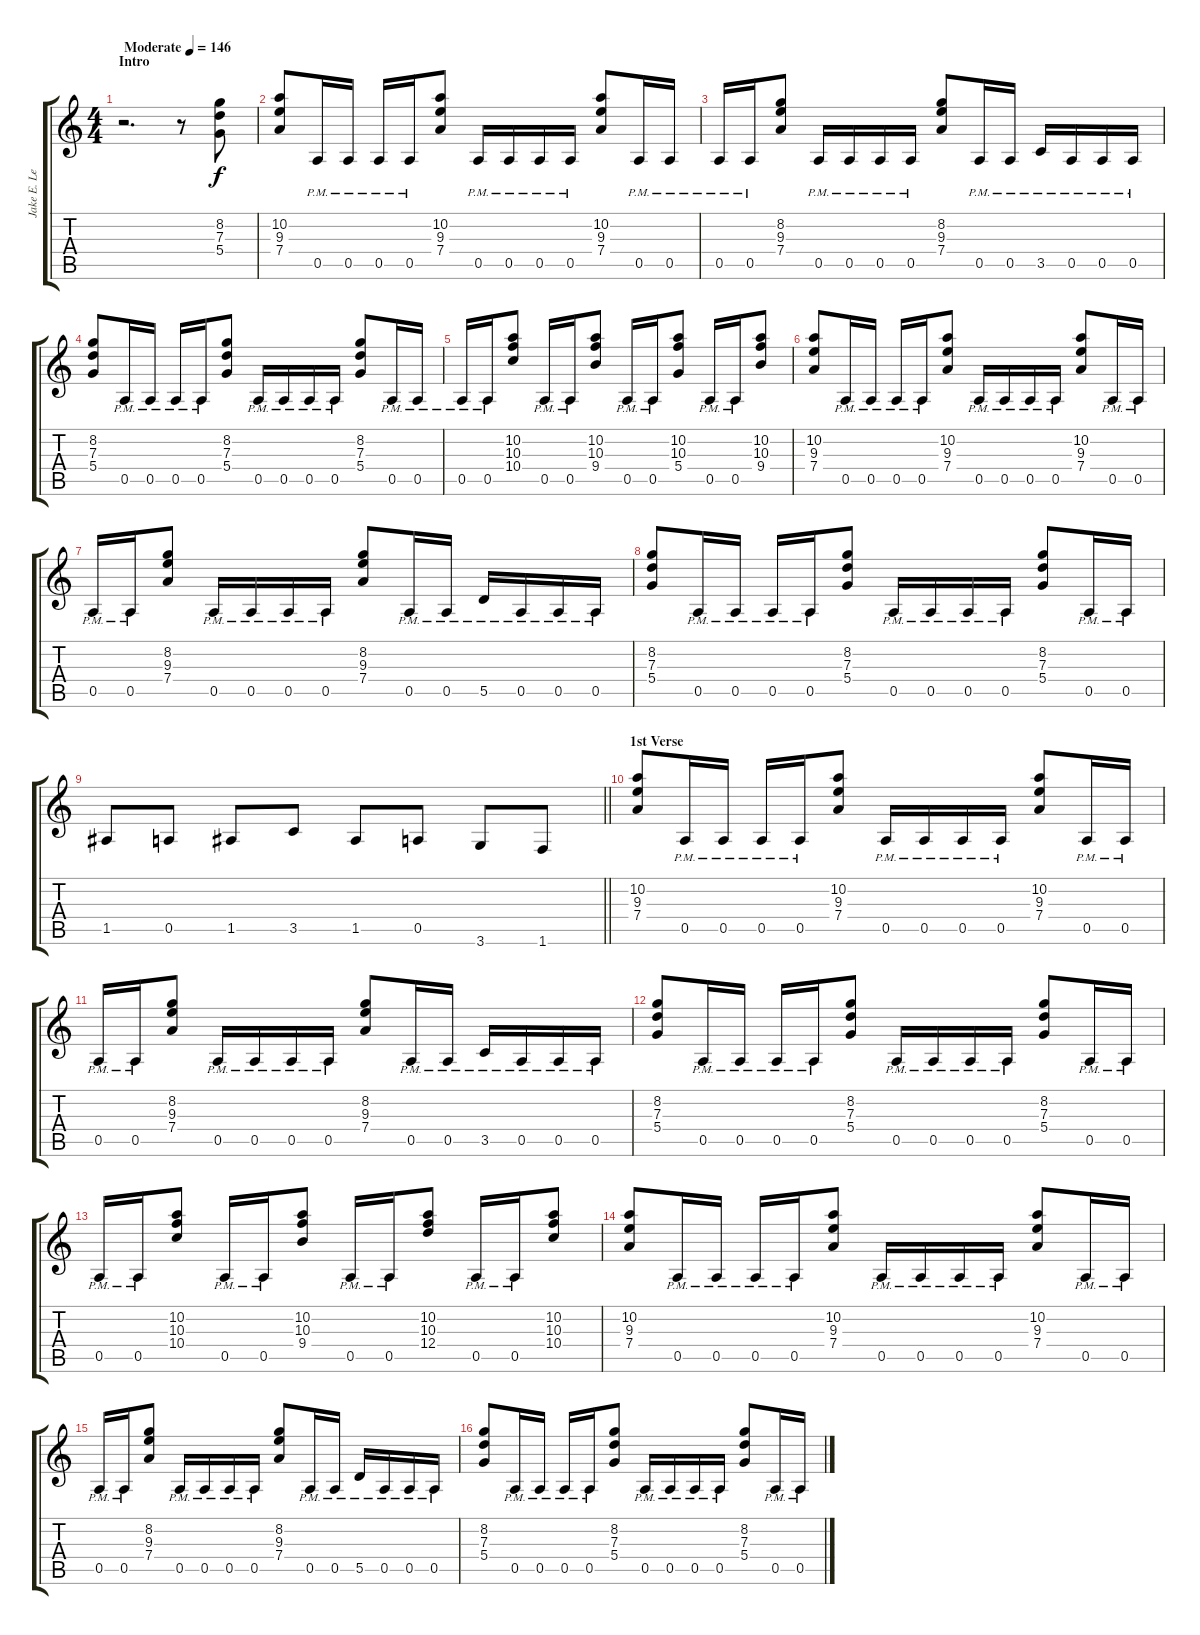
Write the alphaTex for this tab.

\track ("Jake E. Lee Rhythm Guitar 1" "Jake E. Le") {instrument distortionguitar}
\staff {score tabs}
\tuning (E4 B3 G3 D3 A2 E2) {hide}
\ts (4 4)
\section ("" "Intro")
\tempo (146 "Moderate")
\clef g2
\ks c
r.2{d dy f instrument distortionguitar} r.8 (8.2 7.3 5.4).8 |
(10.2 9.3 7.4).8 0.5{pm}.16 0.5{pm}.16 0.5{pm}.16 0.5{pm}.16 (10.2 9.3 7.4).8 0.5{pm}.16 0.5{pm}.16 0.5{pm}.16 0.5{pm}.16 (10.2 9.3 7.4).8 0.5{pm}.16 0.5{pm}.16 |
0.5{pm}.16 0.5{pm}.16 (8.2 9.3 7.4).8 0.5{pm}.16 0.5{pm}.16 0.5{pm}.16 0.5{pm}.16 (8.2 9.3 7.4).8 0.5{pm}.16 0.5{pm}.16 3.5{pm}.16 0.5{pm}.16 0.5{pm}.16 0.5{pm}.16 |
(8.2 7.3 5.4).8 0.5{pm}.16 0.5{pm}.16 0.5{pm}.16 0.5{pm}.16 (8.2 7.3 5.4).8 0.5{pm}.16 0.5{pm}.16 0.5{pm}.16 0.5{pm}.16 (8.2 7.3 5.4).8 0.5{pm}.16 0.5{pm}.16 |
0.5{pm}.16 0.5{pm}.16 (10.2 10.3 10.4).8 0.5{pm}.16 0.5{pm}.16 (10.2 10.3 9.4).8 0.5{pm}.16 0.5{pm}.16 (10.2 10.3 5.4).8 0.5{pm}.16 0.5{pm}.16 (10.2 10.3 9.4).8 |
(10.2 9.3 7.4).8 0.5{pm}.16 0.5{pm}.16 0.5{pm}.16 0.5{pm}.16 (10.2 9.3 7.4).8 0.5{pm}.16 0.5{pm}.16 0.5{pm}.16 0.5{pm}.16 (10.2 9.3 7.4).8 0.5{pm}.16 0.5{pm}.16 |
0.5{pm}.16 0.5{pm}.16 (8.2 9.3 7.4).8 0.5{pm}.16 0.5{pm}.16 0.5{pm}.16 0.5{pm}.16 (8.2 9.3 7.4).8 0.5{pm}.16 0.5{pm}.16 5.5{pm}.16 0.5{pm}.16 0.5{pm}.16 0.5{pm}.16 |
(8.2 7.3 5.4).8 0.5{pm}.16 0.5{pm}.16 0.5{pm}.16 0.5{pm}.16 (8.2 7.3 5.4).8 0.5{pm}.16 0.5{pm}.16 0.5{pm}.16 0.5{pm}.16 (8.2 7.3 5.4).8 0.5{pm}.16 0.5{pm}.16 |
\barLineRight lightlight
1.5.8 0.5.8 1.5.8 3.5.8 1.5.8 0.5.8 3.6.8 1.6.8 |
\section ("" "1st Verse")
(10.2 9.3 7.4).8 0.5{pm}.16 0.5{pm}.16 0.5{pm}.16 0.5{pm}.16 (10.2 9.3 7.4).8 0.5{pm}.16 0.5{pm}.16 0.5{pm}.16 0.5{pm}.16 (10.2 9.3 7.4).8 0.5{pm}.16 0.5{pm}.16 |
0.5{pm}.16 0.5{pm}.16 (8.2 9.3 7.4).8 0.5{pm}.16 0.5{pm}.16 0.5{pm}.16 0.5{pm}.16 (8.2 9.3 7.4).8 0.5{pm}.16 0.5{pm}.16 3.5{pm}.16 0.5{pm}.16 0.5{pm}.16 0.5{pm}.16 |
(8.2 7.3 5.4).8 0.5{pm}.16 0.5{pm}.16 0.5{pm}.16 0.5{pm}.16 (8.2 7.3 5.4).8 0.5{pm}.16 0.5{pm}.16 0.5{pm}.16 0.5{pm}.16 (8.2 7.3 5.4).8 0.5{pm}.16 0.5{pm}.16 |
0.5{pm}.16 0.5{pm}.16 (10.2 10.3 10.4).8 0.5{pm}.16 0.5{pm}.16 (10.2 10.3 9.4).8 0.5{pm}.16 0.5{pm}.16 (10.2 10.3 12.4).8 0.5{pm}.16 0.5{pm}.16 (10.2 10.3 10.4).8 |
(10.2 9.3 7.4).8 0.5{pm}.16 0.5{pm}.16 0.5{pm}.16 0.5{pm}.16 (10.2 9.3 7.4).8 0.5{pm}.16 0.5{pm}.16 0.5{pm}.16 0.5{pm}.16 (10.2 9.3 7.4).8 0.5{pm}.16 0.5{pm}.16 |
0.5{pm}.16 0.5{pm}.16 (8.2 9.3 7.4).8 0.5{pm}.16 0.5{pm}.16 0.5{pm}.16 0.5{pm}.16 (8.2 9.3 7.4).8 0.5{pm}.16 0.5{pm}.16 5.5{pm}.16 0.5{pm}.16 0.5{pm}.16 0.5{pm}.16 |
(8.2 7.3 5.4).8 0.5{pm}.16 0.5{pm}.16 0.5{pm}.16 0.5{pm}.16 (8.2 7.3 5.4).8 0.5{pm}.16 0.5{pm}.16 0.5{pm}.16 0.5{pm}.16 (8.2 7.3 5.4).8 0.5{pm}.16 0.5{pm}.16
